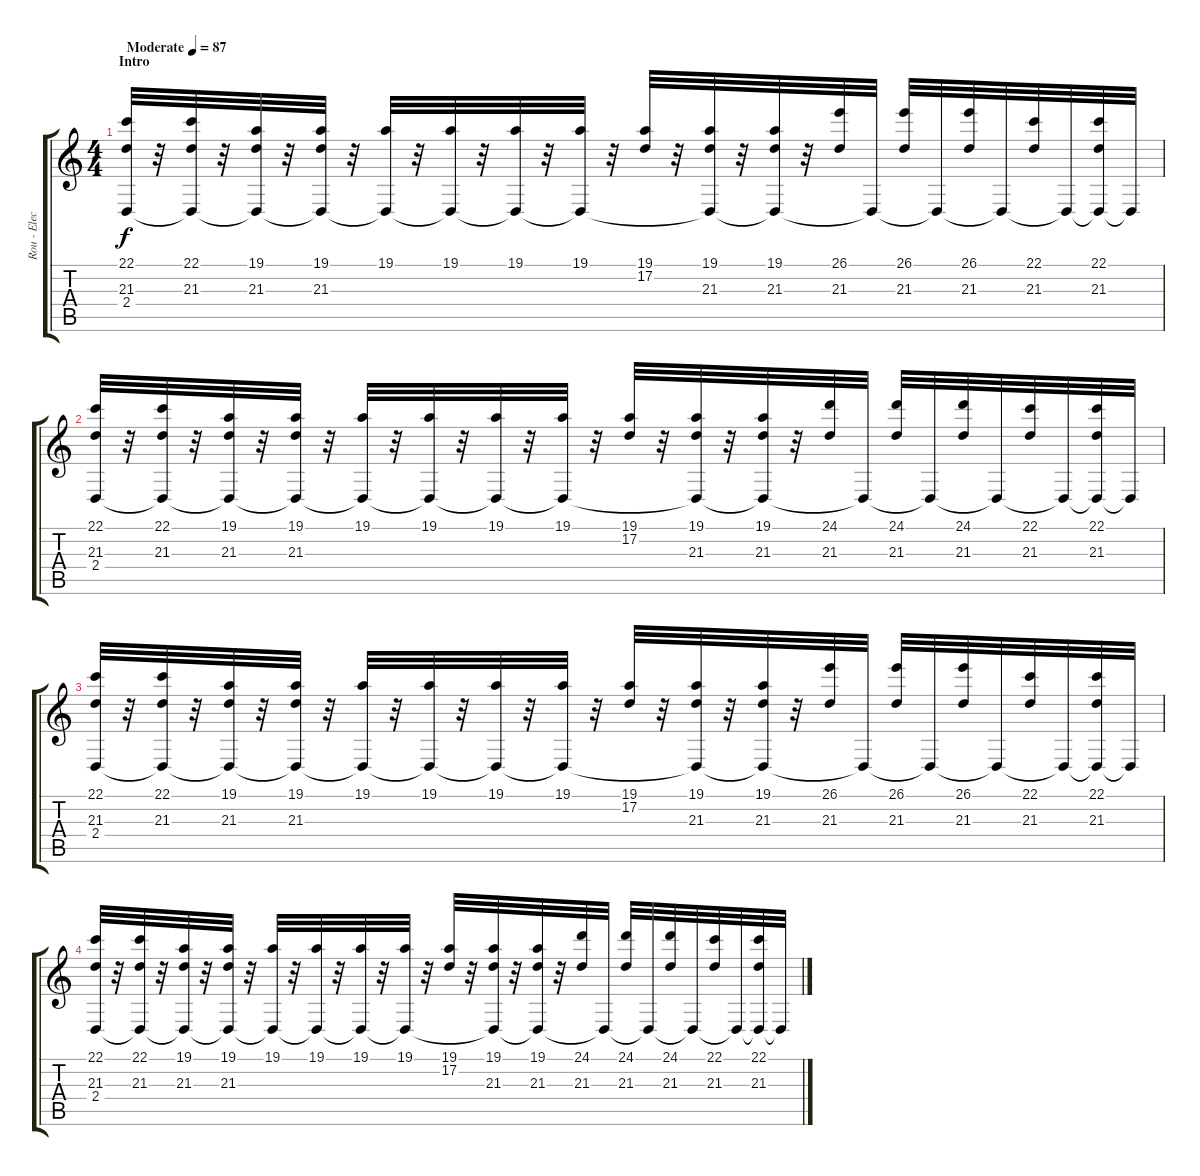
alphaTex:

\track ("Rou - Electribe" "Rou - Elec") {instrument pad7halo}
\staff {score tabs}
\tuning (D4 A3 F3 C3 G2 C2) {hide}
\ts (4 4)
\section ("" "Intro")
\tempo (87 "Moderate")
\clef g2
\ks c
(22.1 21.3 2.4).32{dy f instrument pad7halo} r.32 (22.1 21.3 2.4{t}).32 r.32 (19.1 21.3 2.4{t}).32 r.32 (19.1 21.3 2.4{t}).32 r.32 (19.1 2.4{t}).32 r.32 (19.1 2.4{t}).32 r.32 (19.1 2.4{t}).32 r.32 (19.1 2.4{t}).32 r.32 (19.1 17.2).32 r.32 (19.1 21.3 2.4{t}).32 r.32 (19.1 21.3 2.4{t}).32 r.32 (26.1 21.3).32 2.4{t}.32 (26.1 21.3).32 2.4{t}.32 (26.1 21.3).32 2.4{t}.32 (22.1 21.3).32 2.4{t}.32 (22.1 21.3 2.4{t}).32 2.4{t}.32 |
(22.1 21.3 2.4).32 r.32 (22.1 21.3 2.4{t}).32 r.32 (19.1 21.3 2.4{t}).32 r.32 (19.1 21.3 2.4{t}).32 r.32 (19.1 2.4{t}).32 r.32 (19.1 2.4{t}).32 r.32 (19.1 2.4{t}).32 r.32 (19.1 2.4{t}).32 r.32 (19.1 17.2).32 r.32 (19.1 21.3 2.4{t}).32 r.32 (19.1 21.3 2.4{t}).32 r.32 (24.1 21.3).32 2.4{t}.32 (24.1 21.3).32 2.4{t}.32 (24.1 21.3).32 2.4{t}.32 (22.1 21.3).32 2.4{t}.32 (22.1 21.3 2.4{t}).32 2.4{t}.32 |
(22.1 21.3 2.4).32 r.32 (22.1 21.3 2.4{t}).32 r.32 (19.1 21.3 2.4{t}).32 r.32 (19.1 21.3 2.4{t}).32 r.32 (19.1 2.4{t}).32 r.32 (19.1 2.4{t}).32 r.32 (19.1 2.4{t}).32 r.32 (19.1 2.4{t}).32 r.32 (19.1 17.2).32 r.32 (19.1 21.3 2.4{t}).32 r.32 (19.1 21.3 2.4{t}).32 r.32 (26.1 21.3).32 2.4{t}.32 (26.1 21.3).32 2.4{t}.32 (26.1 21.3).32 2.4{t}.32 (22.1 21.3).32 2.4{t}.32 (22.1 21.3 2.4{t}).32 2.4{t}.32 |
(22.1 21.3 2.4).32 r.32 (22.1 21.3 2.4{t}).32 r.32 (19.1 21.3 2.4{t}).32 r.32 (19.1 21.3 2.4{t}).32 r.32 (19.1 2.4{t}).32 r.32 (19.1 2.4{t}).32 r.32 (19.1 2.4{t}).32 r.32 (19.1 2.4{t}).32 r.32 (19.1 17.2).32 r.32 (19.1 21.3 2.4{t}).32 r.32 (19.1 21.3 2.4{t}).32 r.32 (24.1 21.3).32 2.4{t}.32 (24.1 21.3).32 2.4{t}.32 (24.1 21.3).32 2.4{t}.32 (22.1 21.3).32 2.4{t}.32 (22.1 21.3 2.4{t}).32 2.4{t}.32
